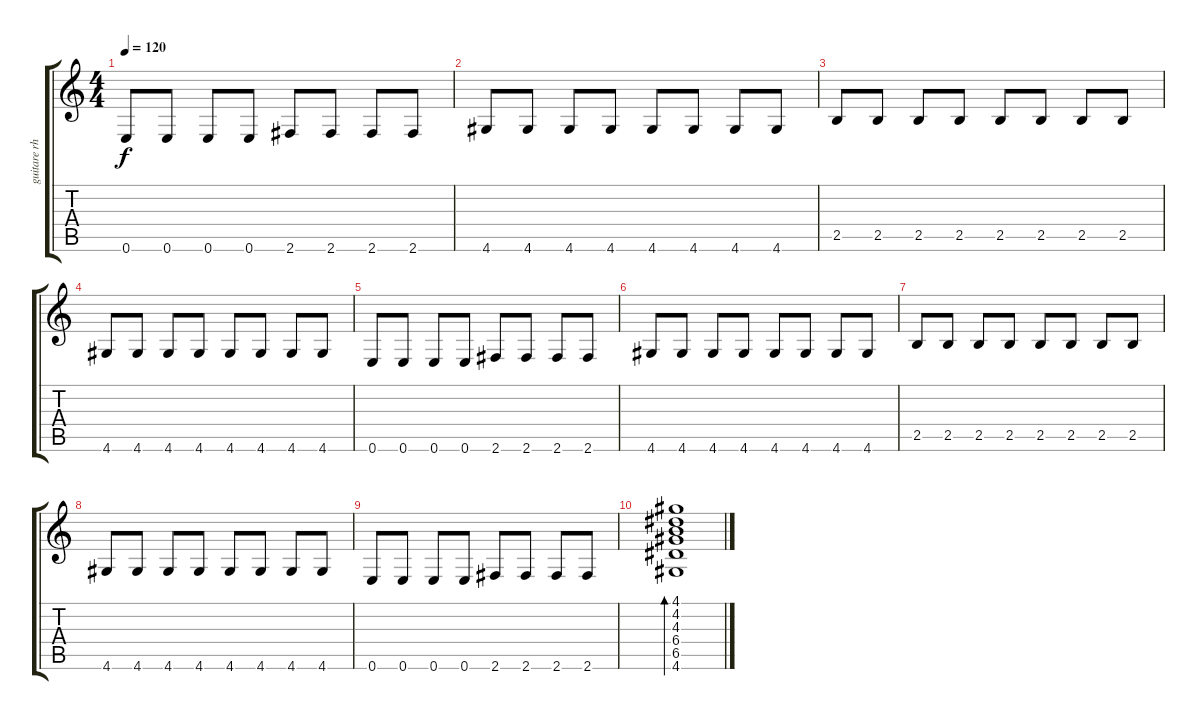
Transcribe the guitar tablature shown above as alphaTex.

\track ("guitare rhytmique" "guitare rh") {instrument acousticguitarsteel}
\staff {score tabs}
\tuning (E4 B3 G3 D3 A2 E2) {hide}
\ts (4 4)
\tempo 120
\clef g2
\ks c
0.6.8{dy f} 0.6.8 0.6.8 0.6.8 2.6.8 2.6.8 2.6.8 2.6.8 |
4.6.8{volume 4 instrument distortionguitar} 4.6.8 4.6.8 4.6.8 4.6.8 4.6.8 4.6.8 4.6.8 |
2.5.8 2.5.8 2.5.8 2.5.8 2.5.8 2.5.8 2.5.8 2.5.8 |
4.6.8 4.6.8 4.6.8 4.6.8 4.6.8 4.6.8 4.6.8 4.6.8 |
0.6.8 0.6.8 0.6.8 0.6.8 2.6.8 2.6.8 2.6.8 2.6.8 |
4.6.8{volume 4 instrument distortionguitar} 4.6.8 4.6.8 4.6.8 4.6.8 4.6.8 4.6.8 4.6.8 |
2.5.8 2.5.8 2.5.8 2.5.8 2.5.8 2.5.8 2.5.8 2.5.8 |
4.6.8 4.6.8 4.6.8 4.6.8 4.6.8 4.6.8 4.6.8 4.6.8 |
0.6.8 0.6.8 0.6.8 0.6.8 2.6.8 2.6.8 2.6.8 2.6.8 |
(4.1 4.2 4.3 6.4 6.5 4.6).1{bd 480 volume 11 instrument acousticguitarsteel}
